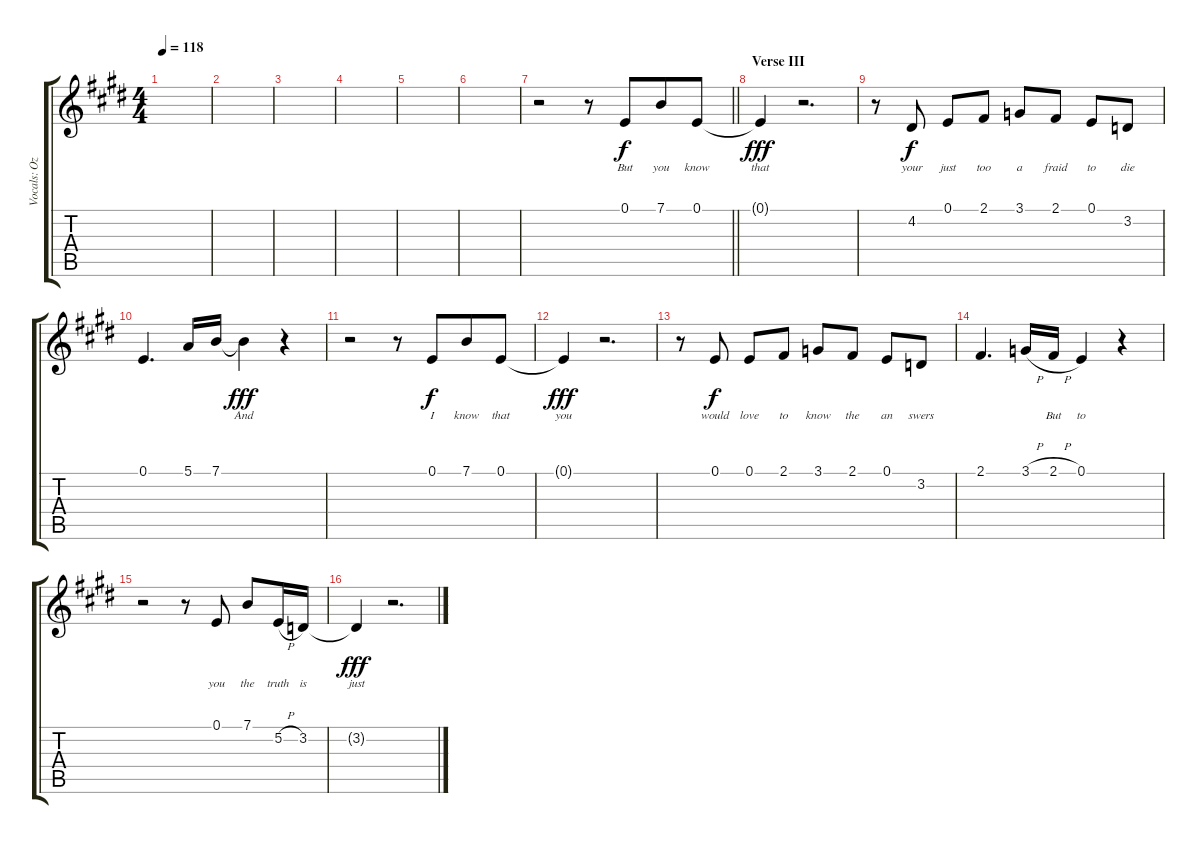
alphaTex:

\track ("Vocals: Ozzy" "Vocals: Oz") {instrument viola}
\staff {score tabs}
\tuning (E4 B3 G3 D3 A2 E2) {hide}
\ts (4 4)
\tempo 118
\clef g2
\ks e
|
|
|
|
|
|
\barLineRight lightlight
r.2 r.8 0.1.8{lyrics (0 "But") lyrics (1 "") lyrics (2 "") lyrics (3 "") lyrics (4 "") beam merge} 7.1.8{lyrics (0 "you") lyrics (1 "") lyrics (2 "") lyrics (3 "") lyrics (4 "")} 0.1.8{lyrics (0 "know") lyrics (1 "") lyrics (2 "") lyrics (3 "") lyrics (4 "")} |
\section ("" "Verse III")
0.1{t}.4{lyrics (0 "that") lyrics (1 "") lyrics (2 "") lyrics (3 "") lyrics (4 "") dy fff} r.2{d} |
r.8 4.2.8{lyrics (0 "your") lyrics (1 "") lyrics (2 "") lyrics (3 "") lyrics (4 "") dy f} 0.1.8{lyrics (0 "just") lyrics (1 "") lyrics (2 "") lyrics (3 "") lyrics (4 "")} 2.1.8{lyrics (0 "too") lyrics (1 "") lyrics (2 "") lyrics (3 "") lyrics (4 "")} 3.1.8{lyrics (0 "a") lyrics (1 "") lyrics (2 "") lyrics (3 "") lyrics (4 "")} 2.1.8{lyrics (0 "fraid") lyrics (1 "") lyrics (2 "") lyrics (3 "") lyrics (4 "")} 0.1.8{lyrics (0 "to") lyrics (1 "") lyrics (2 "") lyrics (3 "") lyrics (4 "")} 3.2.8{lyrics (0 "die") lyrics (1 "") lyrics (2 "") lyrics (3 "") lyrics (4 "")} |
0.1.4{d lyrics (0 "") lyrics (1 "") lyrics (2 "") lyrics (3 "") lyrics (4 "")} 5.1.16{lyrics (0 "") lyrics (1 "") lyrics (2 "") lyrics (3 "") lyrics (4 "")} 7.1.16{lyrics (0 "") lyrics (1 "") lyrics (2 "") lyrics (3 "") lyrics (4 "")} 7.1{t}.4{lyrics (0 "And") lyrics (1 "") lyrics (2 "") lyrics (3 "") lyrics (4 "") dy fff} r.4 |
r.2 r.8 0.1.8{lyrics (0 "I") lyrics (1 "") lyrics (2 "") lyrics (3 "") lyrics (4 "") dy f beam merge} 7.1.8{lyrics (0 "know") lyrics (1 "") lyrics (2 "") lyrics (3 "") lyrics (4 "")} 0.1.8{lyrics (0 "that") lyrics (1 "") lyrics (2 "") lyrics (3 "") lyrics (4 "")} |
0.1{t}.4{lyrics (0 "you") lyrics (1 "") lyrics (2 "") lyrics (3 "") lyrics (4 "") dy fff} r.2{d} |
r.8 0.1.8{lyrics (0 "would") lyrics (1 "") lyrics (2 "") lyrics (3 "") lyrics (4 "") dy f} 0.1.8{lyrics (0 "love") lyrics (1 "") lyrics (2 "") lyrics (3 "") lyrics (4 "")} 2.1.8{lyrics (0 "to") lyrics (1 "") lyrics (2 "") lyrics (3 "") lyrics (4 "")} 3.1.8{lyrics (0 "know") lyrics (1 "") lyrics (2 "") lyrics (3 "") lyrics (4 "")} 2.1.8{lyrics (0 "the") lyrics (1 "") lyrics (2 "") lyrics (3 "") lyrics (4 "")} 0.1.8{lyrics (0 "an") lyrics (1 "") lyrics (2 "") lyrics (3 "") lyrics (4 "")} 3.2.8{lyrics (0 "swers") lyrics (1 "") lyrics (2 "") lyrics (3 "") lyrics (4 "")} |
2.1.4{d lyrics (0 "") lyrics (1 "") lyrics (2 "") lyrics (3 "") lyrics (4 "")} 3.1{h}.16{lyrics (0 "") lyrics (1 "") lyrics (2 "") lyrics (3 "") lyrics (4 "")} 2.1{h}.16{lyrics (0 "But") lyrics (1 "") lyrics (2 "") lyrics (3 "") lyrics (4 "")} 0.1.4{lyrics (0 "to") lyrics (1 "") lyrics (2 "") lyrics (3 "") lyrics (4 "")} r.4 |
r.2 r.8 0.1.8{lyrics (0 "you") lyrics (1 "") lyrics (2 "") lyrics (3 "") lyrics (4 "")} 7.1.8{lyrics (0 "the") lyrics (1 "") lyrics (2 "") lyrics (3 "") lyrics (4 "")} 5.2{h}.16{lyrics (0 "truth") lyrics (1 "") lyrics (2 "") lyrics (3 "") lyrics (4 "")} 3.2.16{lyrics (0 "is") lyrics (1 "") lyrics (2 "") lyrics (3 "") lyrics (4 "")} |
3.2{t}.4{lyrics (0 "just") lyrics (1 "") lyrics (2 "") lyrics (3 "") lyrics (4 "") dy fff} r.2{d}
